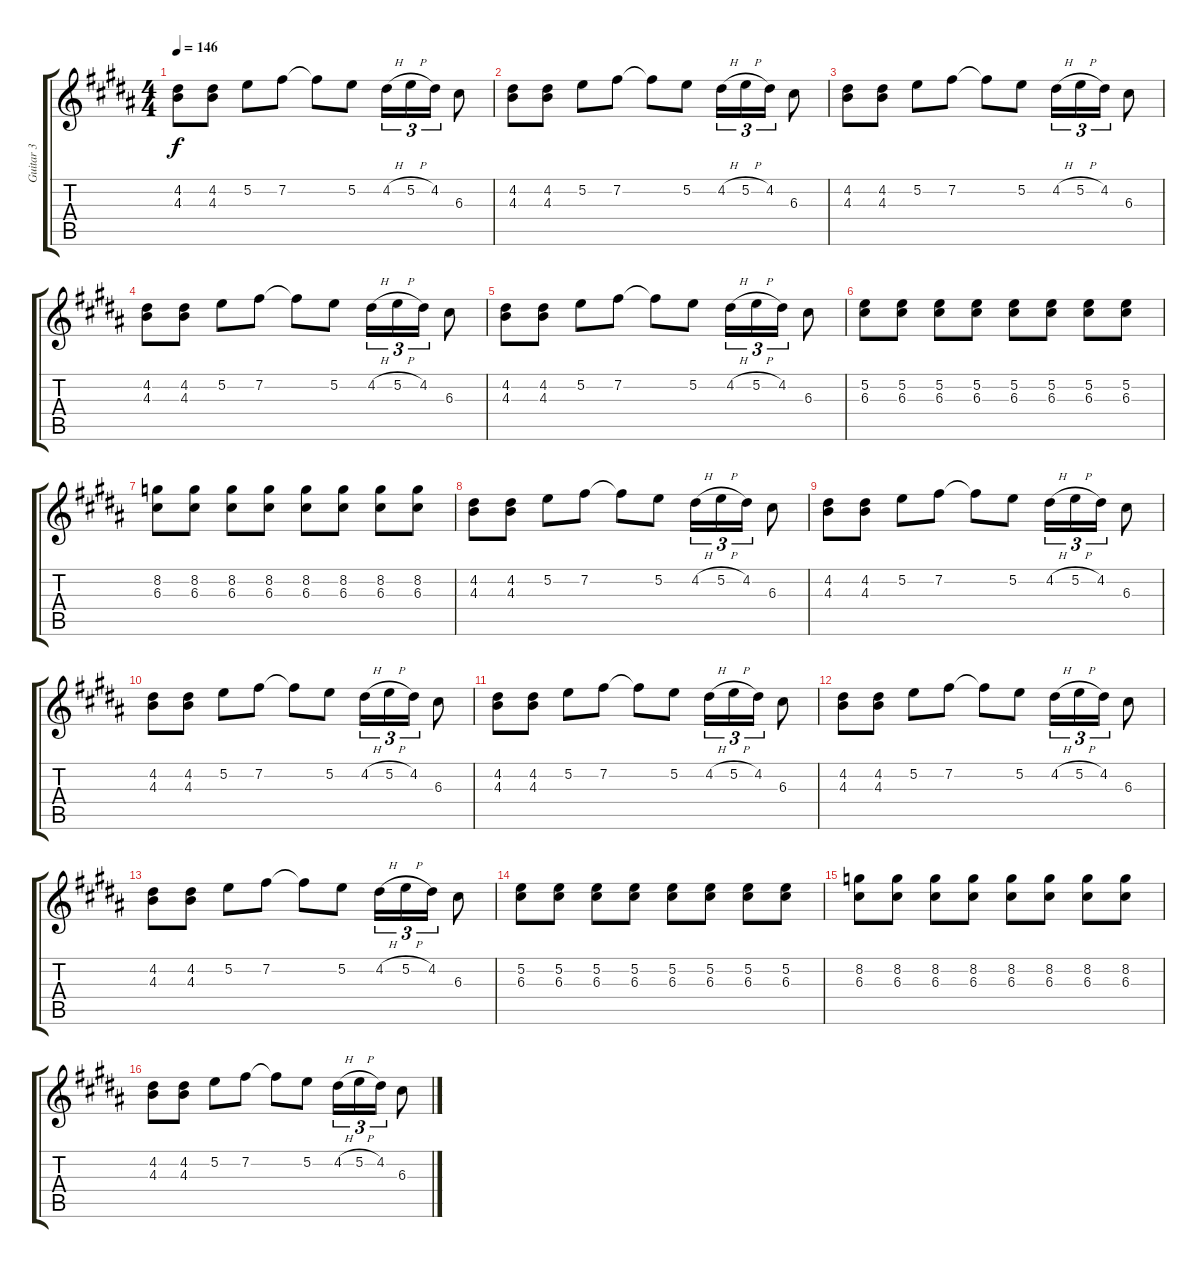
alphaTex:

\track ("Guitar 3" "Guitar 3") {instrument distortionguitar}
\staff {score tabs}
\tuning (E4 B3 G3 D3 A2 E2) {hide}
\ts (4 4)
\tempo 146
\clef g2
\ks b
(4.2 4.3).8{dy f} (4.2 4.3).8 5.2.8 7.2.8 7.2{t}.8 5.2.8 4.2{h}.16{tu (3 2)} 5.2{h}.16{tu (3 2)} 4.2.16{tu (3 2)} 6.3.8 |
(4.2 4.3).8 (4.2 4.3).8 5.2.8 7.2.8 7.2{t}.8 5.2.8 4.2{h}.16{tu (3 2)} 5.2{h}.16{tu (3 2)} 4.2.16{tu (3 2)} 6.3.8 |
(4.2 4.3).8 (4.2 4.3).8 5.2.8 7.2.8 7.2{t}.8 5.2.8 4.2{h}.16{tu (3 2)} 5.2{h}.16{tu (3 2)} 4.2.16{tu (3 2)} 6.3.8 |
(4.2 4.3).8 (4.2 4.3).8 5.2.8 7.2.8 7.2{t}.8 5.2.8 4.2{h}.16{tu (3 2)} 5.2{h}.16{tu (3 2)} 4.2.16{tu (3 2)} 6.3.8 |
(4.2 4.3).8 (4.2 4.3).8 5.2.8 7.2.8 7.2{t}.8 5.2.8 4.2{h}.16{tu (3 2)} 5.2{h}.16{tu (3 2)} 4.2.16{tu (3 2)} 6.3.8 |
(5.2 6.3).8 (5.2 6.3).8 (5.2 6.3).8 (5.2 6.3).8 (5.2 6.3).8 (5.2 6.3).8 (5.2 6.3).8 (5.2 6.3).8 |
(8.2 6.3).8 (8.2 6.3).8 (8.2 6.3).8 (8.2 6.3).8 (8.2 6.3).8 (8.2 6.3).8 (8.2 6.3).8 (8.2 6.3).8 |
(4.2 4.3).8 (4.2 4.3).8 5.2.8 7.2.8 7.2{t}.8 5.2.8 4.2{h}.16{tu (3 2)} 5.2{h}.16{tu (3 2)} 4.2.16{tu (3 2)} 6.3.8 |
(4.2 4.3).8 (4.2 4.3).8 5.2.8 7.2.8 7.2{t}.8 5.2.8 4.2{h}.16{tu (3 2)} 5.2{h}.16{tu (3 2)} 4.2.16{tu (3 2)} 6.3.8 |
(4.2 4.3).8 (4.2 4.3).8 5.2.8 7.2.8 7.2{t}.8 5.2.8 4.2{h}.16{tu (3 2)} 5.2{h}.16{tu (3 2)} 4.2.16{tu (3 2)} 6.3.8 |
(4.2 4.3).8 (4.2 4.3).8 5.2.8 7.2.8 7.2{t}.8 5.2.8 4.2{h}.16{tu (3 2)} 5.2{h}.16{tu (3 2)} 4.2.16{tu (3 2)} 6.3.8 |
(4.2 4.3).8 (4.2 4.3).8 5.2.8 7.2.8 7.2{t}.8 5.2.8 4.2{h}.16{tu (3 2)} 5.2{h}.16{tu (3 2)} 4.2.16{tu (3 2)} 6.3.8 |
(4.2 4.3).8 (4.2 4.3).8 5.2.8 7.2.8 7.2{t}.8 5.2.8 4.2{h}.16{tu (3 2)} 5.2{h}.16{tu (3 2)} 4.2.16{tu (3 2)} 6.3.8 |
(5.2 6.3).8 (5.2 6.3).8 (5.2 6.3).8 (5.2 6.3).8 (5.2 6.3).8 (5.2 6.3).8 (5.2 6.3).8 (5.2 6.3).8 |
(8.2 6.3).8 (8.2 6.3).8 (8.2 6.3).8 (8.2 6.3).8 (8.2 6.3).8 (8.2 6.3).8 (8.2 6.3).8 (8.2 6.3).8 |
(4.2 4.3).8 (4.2 4.3).8 5.2.8 7.2.8 7.2{t}.8 5.2.8 4.2{h}.16{tu (3 2)} 5.2{h}.16{tu (3 2)} 4.2.16{tu (3 2)} 6.3.8
